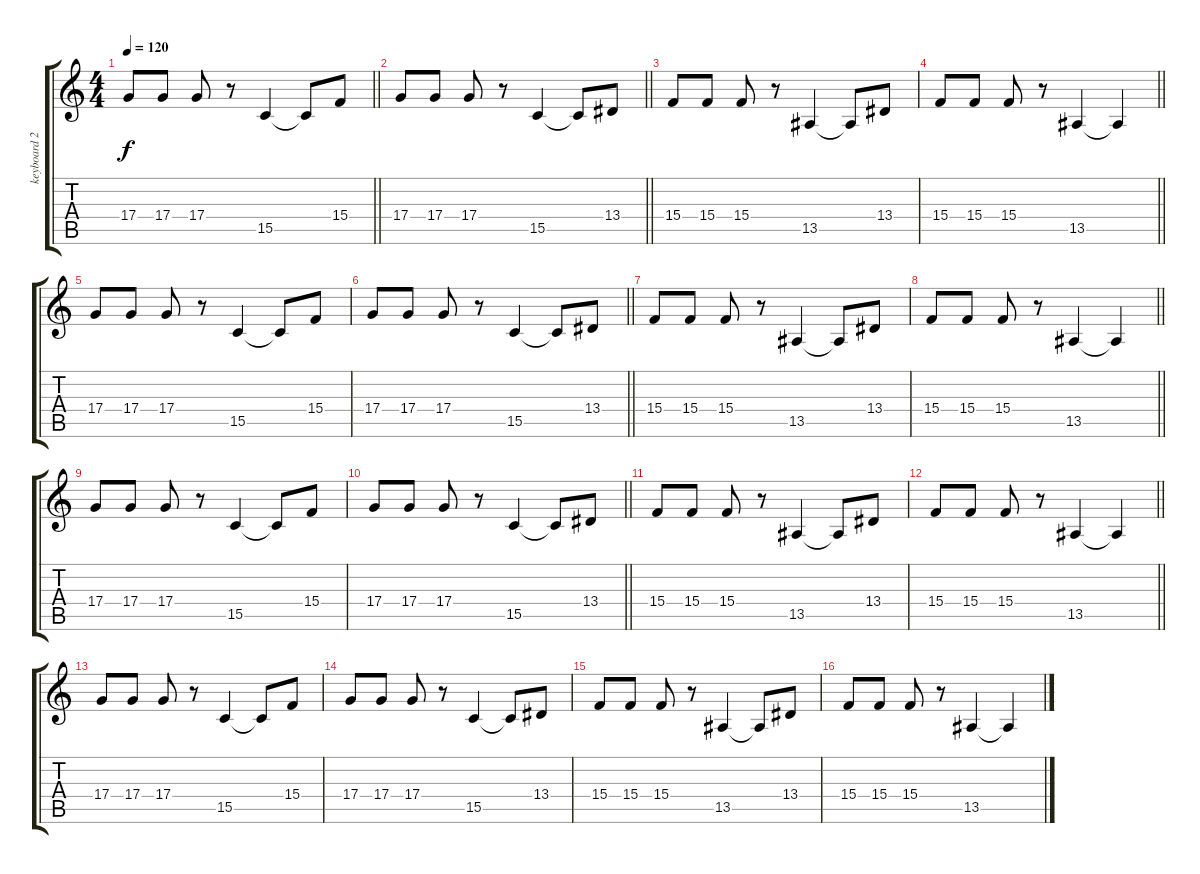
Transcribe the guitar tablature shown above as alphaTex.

\track ("keyboard 2" "keyboard 2") {instrument pad2warm}
\staff {score tabs}
\tuning (E4 B3 G3 D3 A2 E2) {hide}
\ts (4 4)
\tempo 120
\clef g2
\barLineRight lightlight
\ks c
17.4.8{dy f} 17.4.8 17.4.8 r.8 15.5.4 15.5{t}.8 15.4.8 |
\barLineRight lightlight
17.4.8 17.4.8 17.4.8 r.8 15.5.4 15.5{t}.8 13.4.8 |
15.4.8 15.4.8 15.4.8 r.8 13.5.4 13.5{t}.8 13.4.8 |
\barLineRight lightlight
15.4.8 15.4.8 15.4.8 r.8 13.5.4 13.5{t}.4 |
17.4.8 17.4.8 17.4.8 r.8 15.5.4 15.5{t}.8 15.4.8 |
\barLineRight lightlight
17.4.8 17.4.8 17.4.8 r.8 15.5.4 15.5{t}.8 13.4.8 |
15.4.8 15.4.8 15.4.8 r.8 13.5.4 13.5{t}.8 13.4.8 |
\barLineRight lightlight
15.4.8 15.4.8 15.4.8 r.8 13.5.4 13.5{t}.4 |
17.4.8 17.4.8 17.4.8 r.8 15.5.4 15.5{t}.8 15.4.8 |
\barLineRight lightlight
17.4.8 17.4.8 17.4.8 r.8 15.5.4 15.5{t}.8 13.4.8 |
15.4.8 15.4.8 15.4.8 r.8 13.5.4 13.5{t}.8 13.4.8 |
\barLineRight lightlight
15.4.8 15.4.8 15.4.8 r.8 13.5.4 13.5{t}.4 |
17.4.8 17.4.8 17.4.8 r.8 15.5.4 15.5{t}.8 15.4.8 |
17.4.8 17.4.8 17.4.8 r.8 15.5.4 15.5{t}.8 13.4.8 |
15.4.8 15.4.8 15.4.8 r.8 13.5.4 13.5{t}.8 13.4.8 |
15.4.8 15.4.8 15.4.8 r.8 13.5.4 13.5{t}.4
